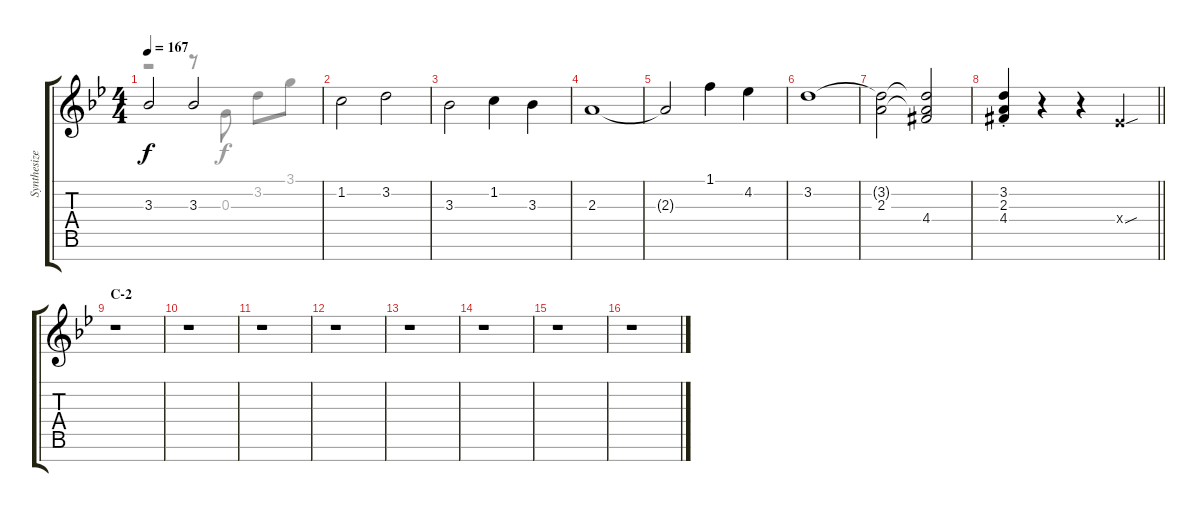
\track ("Synthesizer" "Synthesize") {instrument fx5brightness}
\staff {score tabs}
\tuning (E5 B4 G4 D4 A3 E3 B2) {hide}
\voice
\ts (4 4)
\tempo 167
\clef g2
\ks bb
3.3.2{dy f} 3.3.2 |
1.2.2 3.2.2 |
3.3.2 1.2.4 3.3.4 |
2.3.1 |
2.3{t}.2 1.1.4 4.2.4 |
3.2.1 |
(3.2{t} 2.3).2 (3.2{t} 2.3{t} 4.4{acc #}).2 |
\barLineRight lightlight
(3.2{st} 2.3{st} 4.4{st acc #}).4 r.4 r.4 1.4{sou x}.4 |
\section ("" "C-2")
r.1 |
r.1 |
r.1 |
r.1 |
r.1 |
r.1 |
r.1 |
r.1
\voice
\clef g2
\ottava regular
\simile none
\ks bb
r.2{dy f} r.8 0.3.8 3.2.8 3.1.8 |
|
|
|
|
|
|
\barLineRight lightlight
|
|
|
|
|
|
|
|
